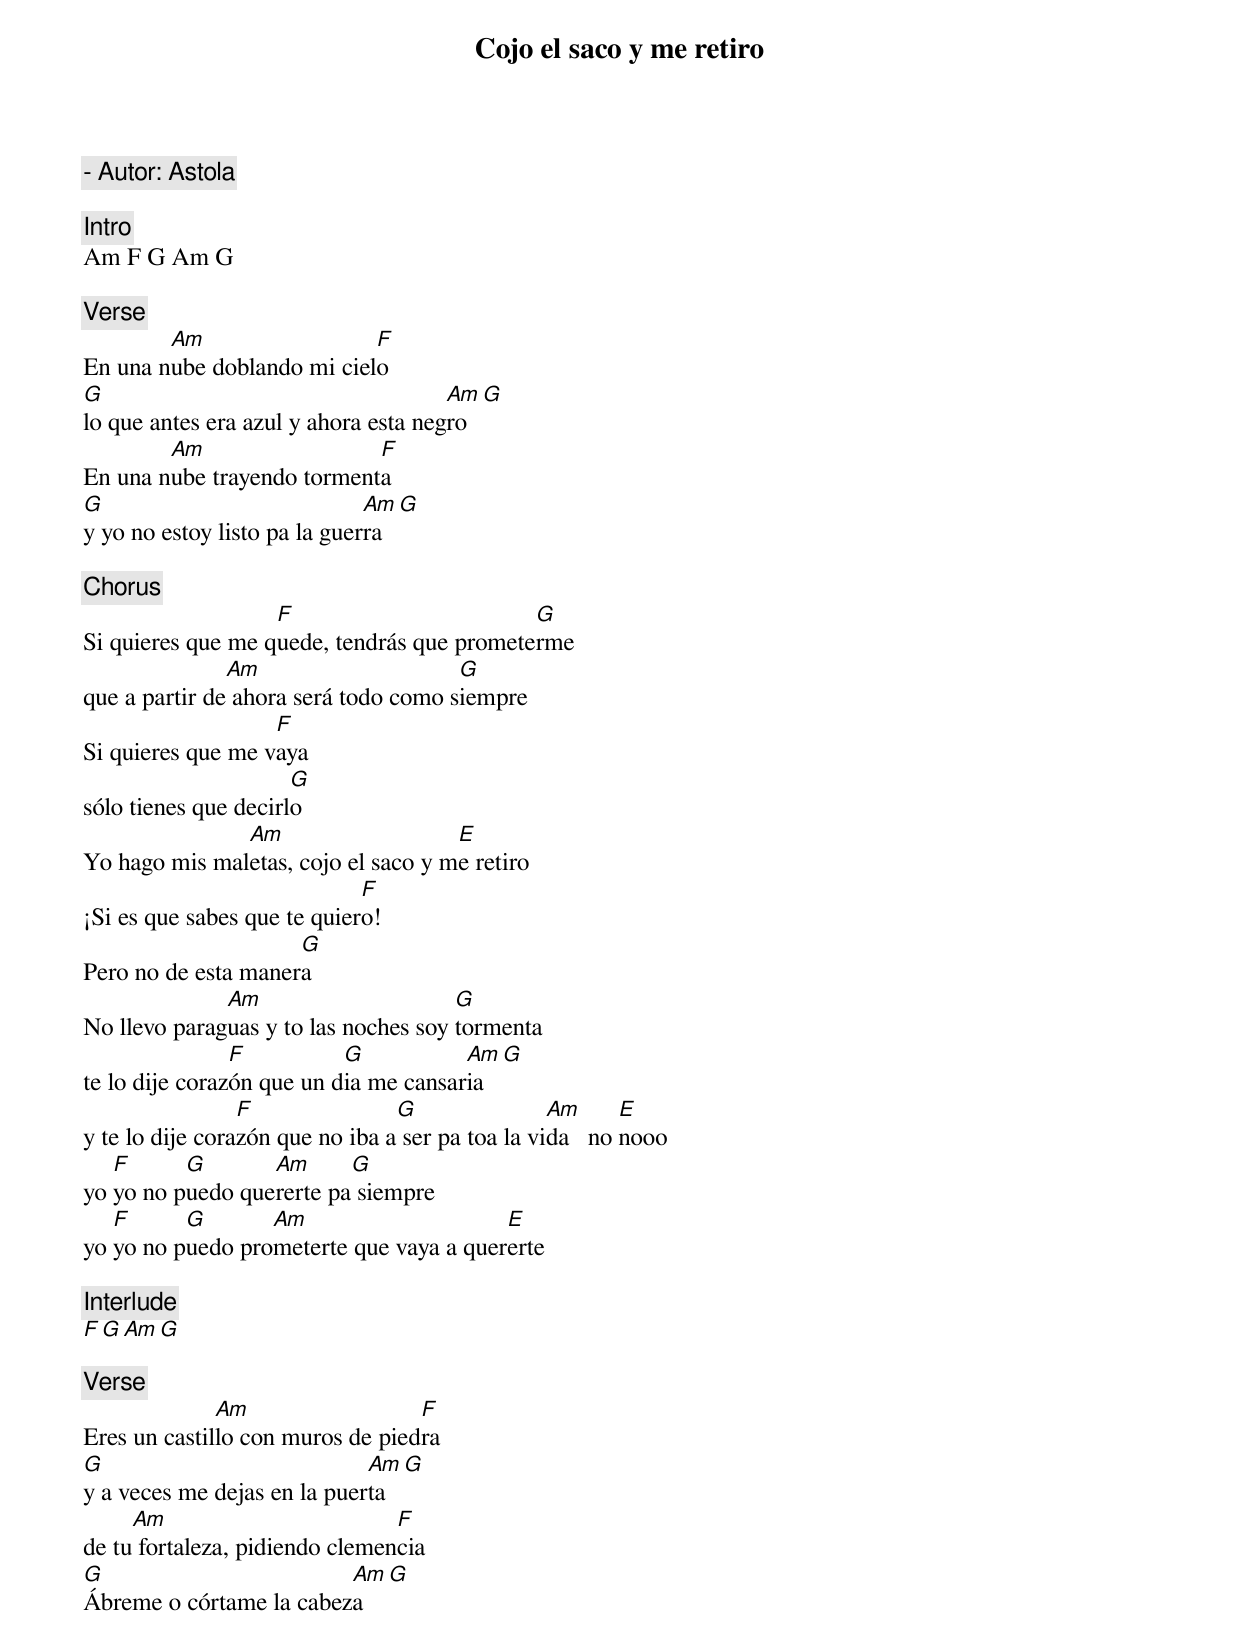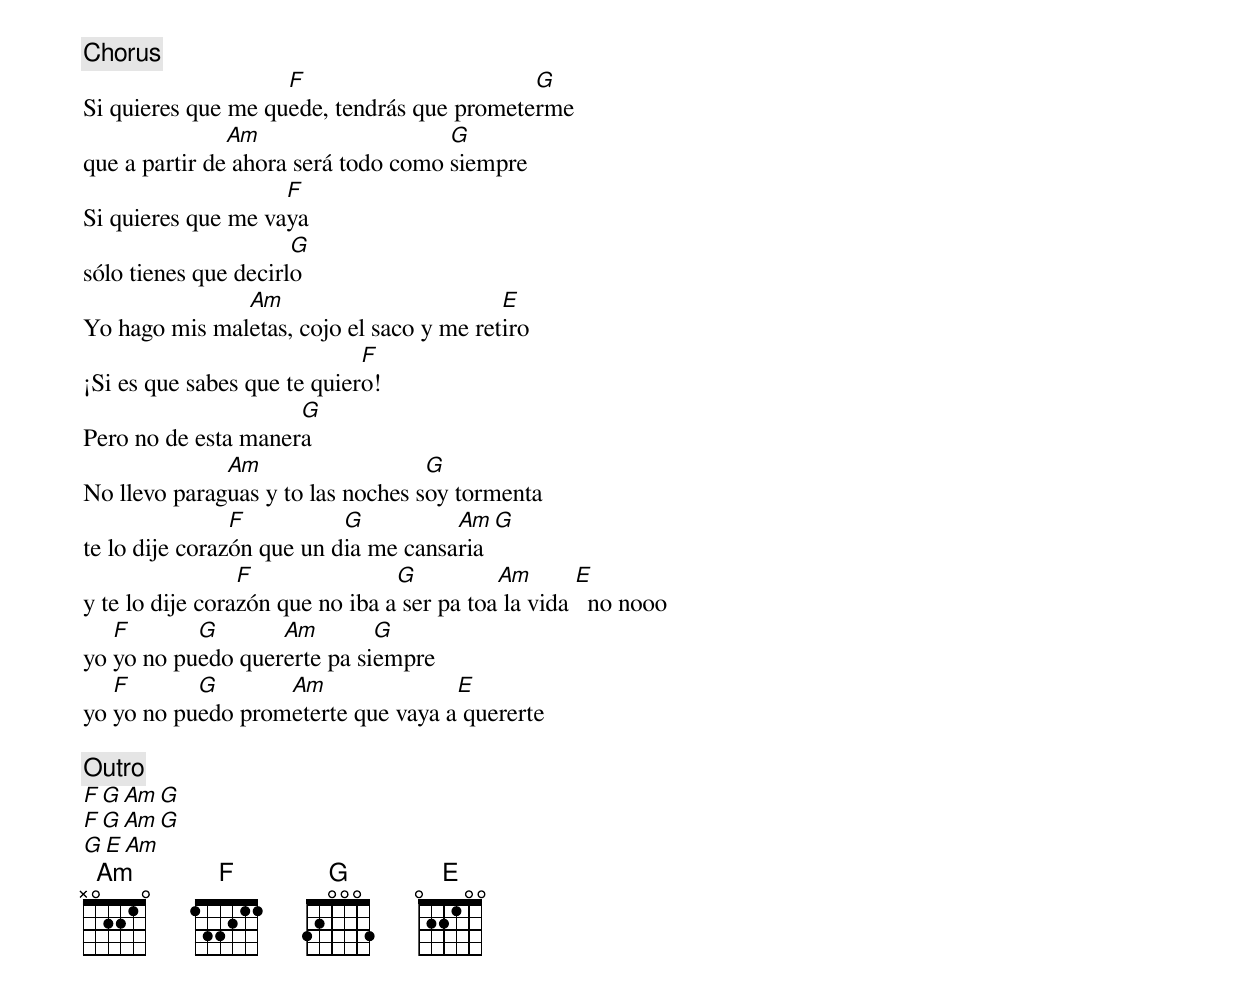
Cojo el saco y me retiro

- Autor: Astola

[Intro]
Am F G Am G

[Verse]
        Am                  F
En una nube doblando mi cielo
G                                     Am   G
lo que antes era azul y ahora esta negro
        Am                  F
En una nube trayendo tormenta
G                             Am   G
y yo no estoy listo pa la guerra

[Chorus]
                   F                        G
Si quieres que me quede, tendrás que prometerme
               Am                     G
que a partir de ahora será todo como siempre
                   F
Si quieres que me vaya
                      G
sólo tienes que decirlo
               Am                    E
Yo hago mis maletas, cojo el saco y me retiro
                             F
¡Si es que sabes que te quiero!
                     G
Pero no de esta manera
              Am                      G
No llevo paraguas y to las noches soy tormenta
                F          G           Am   G
te lo dije corazón que un dia me cansaria
                 F               G                Am      E
y te lo dije corazón que no iba a ser pa toa la vida   no nooo
   F      G       Am      G
yo yo no puedo quererte pa siempre
   F      G       Am                     E
yo yo no puedo prometerte que vaya a quererte

[Interlude]
F G Am G

[Verse]
              Am                  F
Eres un castillo con muros de piedra
G                            Am  G
y a veces me dejas en la puerta
     Am                         F
de tu fortaleza, pidiendo clemencia
G                        Am G
Ábreme o córtame la cabeza

[Chorus]
                    F                       G
Si quieres que me quede, tendrás que prometerme
               Am                    G
que a partir de ahora será todo como siempre
                    F
Si quieres que me vaya
                      G
sólo tienes que decirlo
               Am                         E
Yo hago mis maletas, cojo el saco y me retiro
                             F
¡Si es que sabes que te quiero!
                     G
Pero no de esta manera
              Am                   G
No llevo paraguas y to las noches soy tormenta
                F          G          Am   G
te lo dije corazón que un dia me cansaria
                 F               G          Am       E
y te lo dije corazón que no iba a ser pa toa la vida   no nooo
   F       G       Am        G
yo yo no puedo quererte pa siempre
   F       G       Am               E
yo yo no puedo prometerte que vaya a quererte

[Outro]
F G Am G
F G Am G
G E Am
